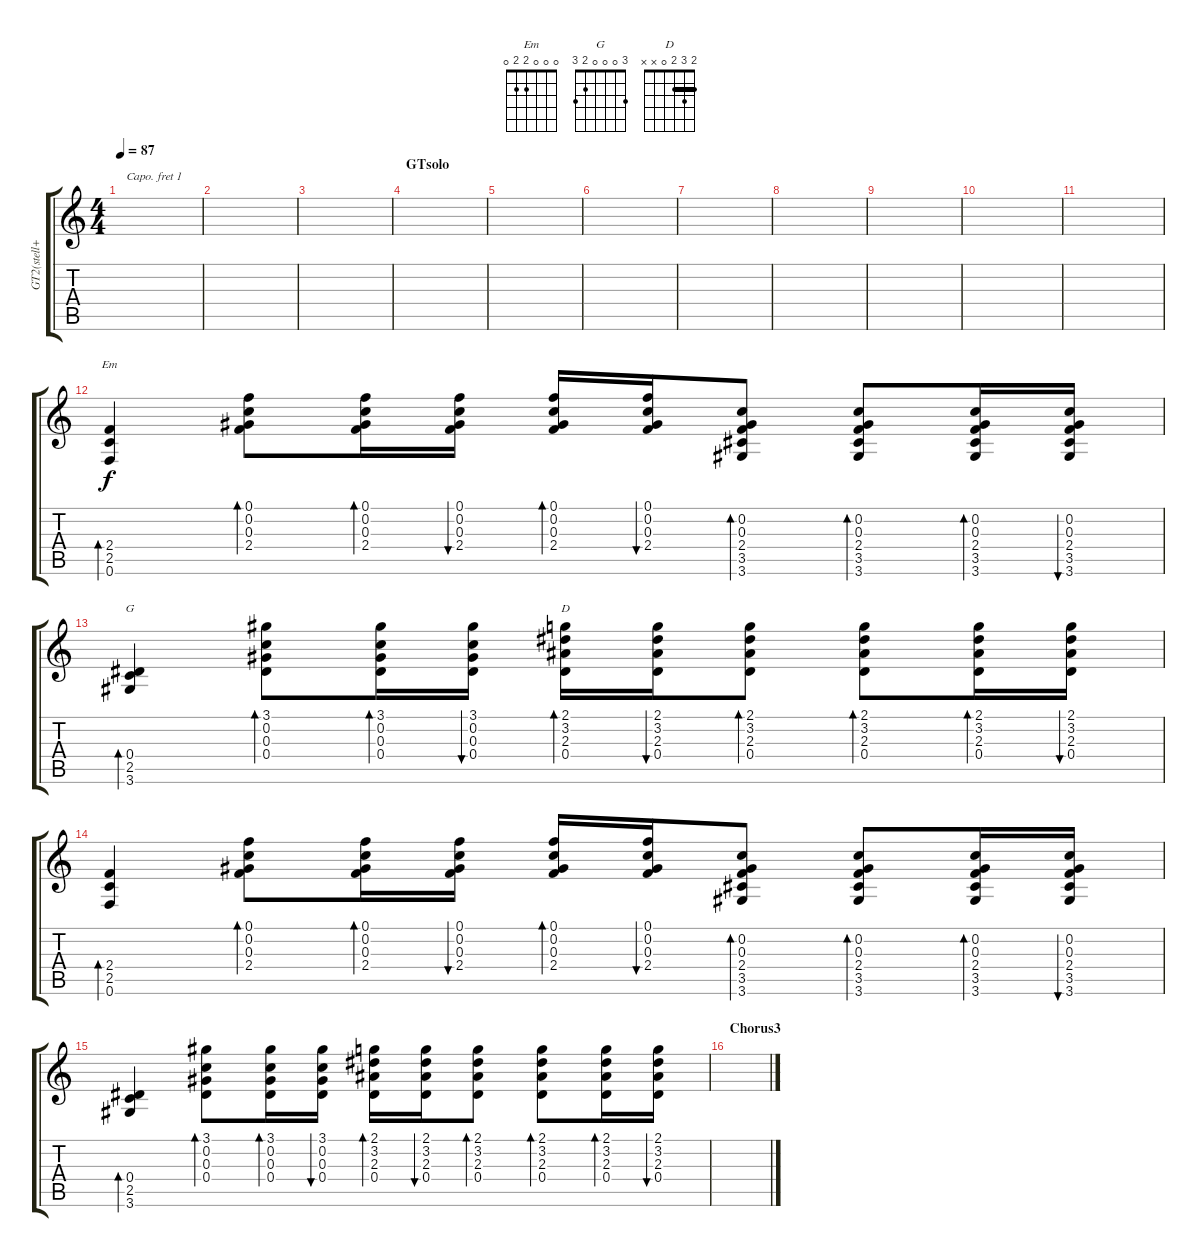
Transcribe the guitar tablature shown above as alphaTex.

\track ("GT2(stell+distortion)" "GT2(stell+") {instrument acousticguitarsteel}
\staff {score tabs}
\capo 1
\tuning (E4 B3 G3 D3 A2 E2) {hide}
\chord ("Em" 0 0 0 2 2 0)
\chord ("G" 3 0 0 0 2 3)
\chord ("D" 2 3 2 0 x x) {barre 2}
\ts (4 4)
\tempo 87
\clef g2
\ks c
|
|
|
\section ("" "GTsolo")
|
|
|
|
|
|
|
|
(2.4 2.5 0.6).4{bd 60 ch "Em"} (0.1 0.2 0.3 2.4).8{bd 120} (0.1 0.2 0.3 2.4).16{bd 60} (0.1 0.2 0.3 2.4).16{bu 60} (0.1 0.2 0.3 2.4).16{bd 60} (0.1 0.2 0.3 2.4).16{bu 60} (0.2 0.3 2.4 3.5 3.6).8{bd 60} (0.2 0.3 2.4 3.5 3.6).8{bd 60} (0.2 0.3 2.4 3.5 3.6).16{bd 60} (0.2 0.3 2.4 3.5 3.6).16{bu 60} |
(0.4 2.5 3.6).4{bd 60 ch "G"} (3.1 0.2 0.3 0.4).8{bd 120} (3.1 0.2 0.3 0.4).16{bd 60} (3.1 0.2 0.3 0.4).16{bu 60} (2.1 3.2 2.3 0.4).16{bd 60 ch "D"} (2.1 3.2 2.3 0.4).16{bu 60} (2.1 3.2 2.3 0.4).8{bd 60} (2.1 3.2 2.3 0.4).8{bd 60} (2.1 3.2 2.3 0.4).16{bd 60} (2.1 3.2 2.3 0.4).16{bu 60} |
(2.4 2.5 0.6).4{bd 60} (0.1 0.2 0.3 2.4).8{bd 120} (0.1 0.2 0.3 2.4).16{bd 60} (0.1 0.2 0.3 2.4).16{bu 60} (0.1 0.2 0.3 2.4).16{bd 60} (0.1 0.2 0.3 2.4).16{bu 60} (0.2 0.3 2.4 3.5 3.6).8{bd 60} (0.2 0.3 2.4 3.5 3.6).8{bd 60} (0.2 0.3 2.4 3.5 3.6).16{bd 60} (0.2 0.3 2.4 3.5 3.6).16{bu 60} |
(0.4 2.5 3.6).4{bd 60} (3.1 0.2 0.3 0.4).8{bd 120} (3.1 0.2 0.3 0.4).16{bd 60} (3.1 0.2 0.3 0.4).16{bu 60} (2.1 3.2 2.3 0.4).16{bd 60} (2.1 3.2 2.3 0.4).16{bu 60} (2.1 3.2 2.3 0.4).8{bd 60} (2.1 3.2 2.3 0.4).8{bd 60} (2.1 3.2 2.3 0.4).16{bd 60} (2.1 3.2 2.3 0.4).16{bu 60} |
\section ("" "Chorus3")
